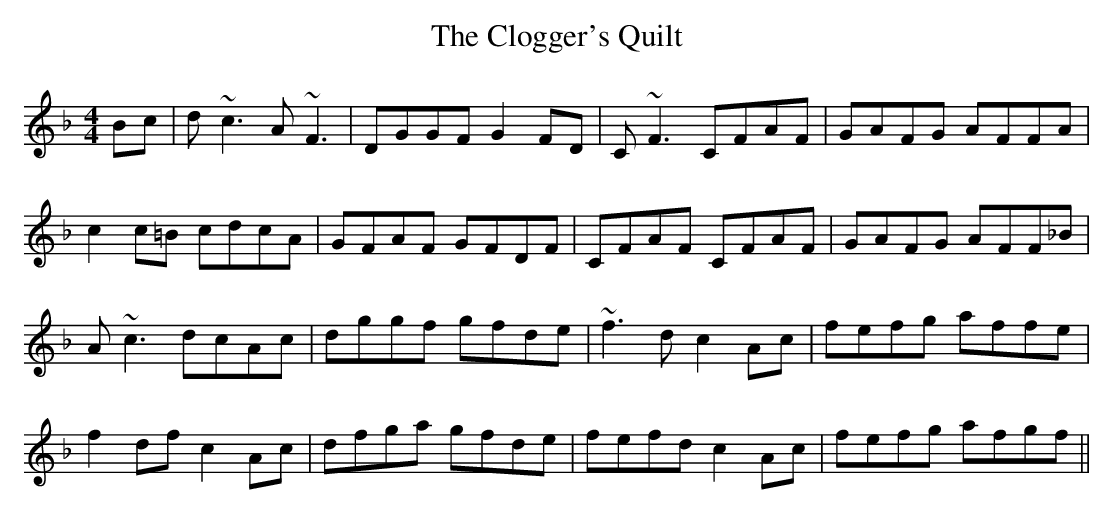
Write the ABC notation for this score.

X:1
T:Clogger's Quilt, The
M:4/4
L:1/8
K:F
Bc | d~c3 A~F3 | DGGF G2FD | C~F3 CFAF | GAFG AFFA |
!c2c=B cdcA | GFAF GFDF | CFAF CFAF | GAFG AFF_B |
!A~c3 dcAc | dggf gfde | ~f3d c2Ac | fefg affe |
!f2df c2Ac | dfga gfde | fefd c2Ac | fefg afgf ||
